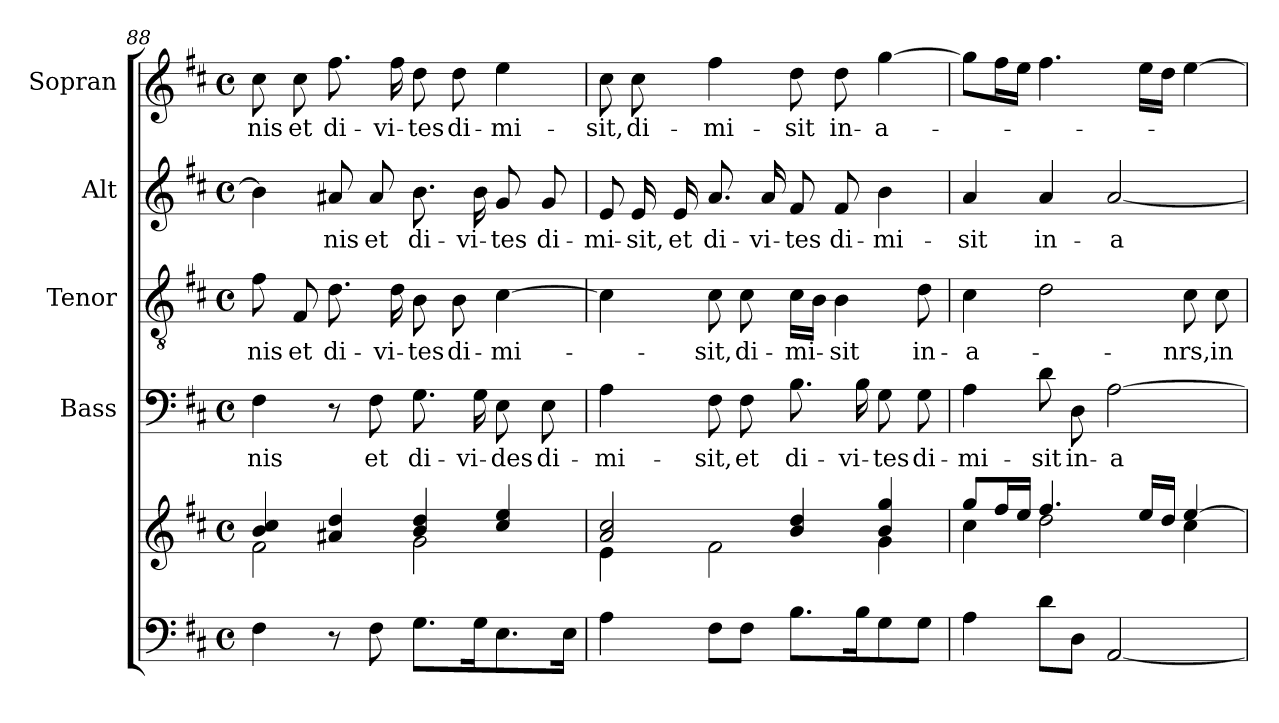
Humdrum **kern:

**kern	**kern	**kern	**text	**kern	**text	**kern	**text	**kern	**text
*part5	*part5	*part4	*part4	*part3	*part3	*part2	*part2	*part1	*part1
*staff6	*staff5	*staff4	*staff4	*staff3	*staff3	*staff2	*staff2	*staff1	*staff1
*	*	*I"Bass	*	*I"Tenor	*	*I"Alt	*	*I"Sopran	*
*	*	*I'B.	*	*I'T.	*	*I'A.	*	*I'S.	*
*clefF4	*clefG2	*clefF4	*	*clefGv2	*	*clefG2	*	*clefG2	*
*k[f#c#]	*k[f#c#]	*k[f#c#]	*	*k[f#c#]	*	*k[f#c#]	*	*k[f#c#]	*
*D:	*D:	*D:	*	*D:	*	*D:	*	*D:	*
*M4/4	*M4/4	*M4/4	*	*M4/4	*	*M4/4	*	*M4/4	*
*met(c)	*met(c)	*met(c)	*	*met(c)	*	*met(c)	*	*met(c)	*
=88	=88	=88	=88	=88	=88	=88	=88	=88	=88
*	*^	*	*	*	*	*	*	*	*
!	!	!	!	!LO:LY:b	!	!LO:LY:b	!	!	!	!LO:LY:b
4F#\	4b/ 4cc#/	2f#\	4F#\	-nis	8f#\	-nis	4b\]	.	8cc#\	-nis
!	!	!	!	!	!	!LO:LY:b	!	!	!	!LO:LY:b
.	.	.	.	.	8F#/	et	.	.	8cc#\	et
!	!	!	!	!	!	!LO:LY:b	!	!LO:LY:b	!	!LO:LY:b
8r	4a#X/ 4dd/	.	8r	.	8.d\	di-	8a#X/	-nis	8.ff#\	di-
!	!	!	!	!LO:LY:b	!	!	!	!LO:LY:b	!	!
8F#\	.	.	8F#\	et	.	.	8a#/	et	.	.
!	!	!	!	!	!	!LO:LY:b	!	!	!	!LO:LY:b
.	.	.	.	.	16d\	-vi-	.	.	16ff#\	-vi-
!	!	!	!	!LO:LY:b	!	!LO:LY:b	!	!LO:LY:b	!	!LO:LY:b
8.G\L	4b/ 4dd/	2g\	8.G\	di-	8B\	-tes	8.b\	di-	8dd\	-tes
!	!	!	!	!	!	!LO:LY:b	!	!	!	!LO:LY:b
.	.	.	.	.	8B\	di-	.	.	8dd\	di-
!	!	!	!	!LO:LY:b	!	!	!	!LO:LY:b	!	!
16G\k	.	.	16G\	-vi-	.	.	16b\	-vi-	.	.
!	!	!	!	!LO:LY:b	!	!LO:LY:b	!	!LO:LY:b	!	!LO:LY:b
8.E\	4cc#/ 4ee/	.	8E\	-des	[4c#\	-mi-	8g/	-tes	4ee\	-mi-
!	!	!	!	!LO:LY:b	!	!	!	!LO:LY:b	!	!
.	.	.	8E\	di-	.	.	8g/	di-	.	.
16E\Jk	.	.	.	.	.	.	.	.	.	.
!!LO:PB:g=z
=89	=89	=89	=89	=89	=89	=89	=89	=89	=89	=89
!	!	!	!	!LO:LY:b	!	!	!	!LO:LY:b	!	!LO:LY:b
4A\	2a/ 2cc#/	4e\	4A\	-mi-	4c#\]	.	8e/	-mi-	8cc#\	-sit,
!	!	!	!	!	!	!	!	!LO:LY:b	!	!LO:LY:b
.	.	.	.	.	.	.	16e/	-sit,	8cc#\	di-
!	!	!	!	!	!	!	!	!LO:LY:b	!	!
.	.	.	.	.	.	.	16e/	et	.	.
!	!	!	!	!LO:LY:b	!	!LO:LY:b	!	!LO:LY:b	!	!LO:LY:b
8F#\L	.	2f#\	8F#\	-sit,	8c#\	-sit,	8.a/	di-	4ff#\	-mi-
!	!	!	!	!LO:LY:b	!	!LO:LY:b	!	!	!	!
8F#\J	.	.	8F#\	et	8c#\	di-	.	.	.	.
!	!	!	!	!	!	!	!	!LO:LY:b	!	!
.	.	.	.	.	.	.	16a/	-vi-	.	.
!	!	!	!	!LO:LY:b	!	!LO:LY:b	!	!LO:LY:b	!	!LO:LY:b
8.B\L	4b/ 4dd/	.	8.B\	di-	16c#\LL	-mi-	8f#/	-tes	8dd\	-sit
.	.	.	.	.	16B\JJ	.	.	.	.	.
!	!	!	!	!	!	!LO:LY:b	!	!LO:LY:b	!	!LO:LY:b
.	.	.	.	.	4B\	-sit	8f#/	di-	8dd\	in-
!	!	!	!	!LO:LY:b	!	!	!	!	!	!
16B\k	.	.	16B\	-vi-	.	.	.	.	.	.
!	!	!	!	!LO:LY:b	!	!	!	!LO:LY:b	!	!LO:LY:b
8G\	4b/ 4gg/	4g\	8G\	-tes	.	.	4b\	-mi-	[4gg\	-a-
!	!	!	!	!LO:LY:b	!	!LO:LY:b	!	!	!	!
8G\J	.	.	8G\	di-	8d\	in-	.	.	.	.
=90	=90	=90	=90	=90	=90	=90	=90	=90	=90	=90
!	!	!	!	!LO:LY:b	!	!LO:LY:b	!	!LO:LY:b	!	!
4A\	8gg/L	4cc#\	4A\	-mi-	4c#\	-a-	4a/	-sit	8gg\L]	.
.	16ff#/L	.	.	.	.	.	.	.	16ff#\L	.
.	16ee/JJ	.	.	.	.	.	.	.	16ee\JJ	.
!	!	!	!	!LO:LY:b	!	!	!	!LO:LY:b	!	!
8d\L	4.ff#/	2dd\	8d\	-sit	2d\	.	4a/	in-	4.ff#\	.
!	!	!	!	!LO:LY:b	!	!	!	!	!	!
8D\J	.	.	8D\	in-	.	.	.	.	.	.
!	!	!	!	!LO:LY:b	!	!	!	!LO:LY:b	!	!
[2AA/	.	.	[2A\	-a-	.	.	[2a/	-a-	.	.
.	16ee/LL	.	.	.	.	.	.	.	16ee\LL	.
.	16dd/JJ	.	.	.	.	.	.	.	16dd\JJ	.
!	!	!	!	!	!	!LO:LY:b	!	!	!	!
.	[>4ee/	4cc#\	.	.	8c#\	-nrs,	.	.	[4ee\	.
!	!	!	!	!	!	!LO:LY:b	!	!	!	!
.	.	.	.	.	8c#\	in-	.	.	.	.
*	*v	*v	*	*	*	*	*	*	*	*
=	=	=	=	=	=	=	=	=	=
*-	*-	*-	*-	*-	*-	*-	*-	*-	*-
